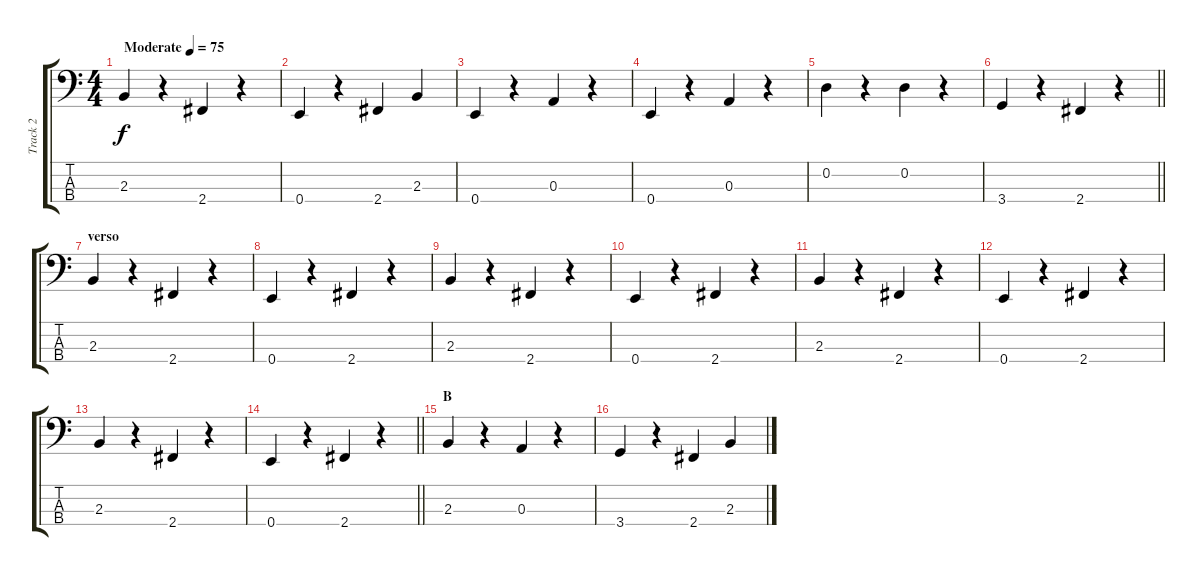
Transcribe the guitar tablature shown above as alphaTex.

\track ("Track 2" "Track 2") {instrument electricbassfinger}
\staff {score tabs}
\tuning (G2 D2 A1 E1) {hide}
\ts (4 4)
\tempo (75 "Moderate")
\clef f4
\ks c
2.3.4{dy f instrument electricbassfinger} r.4 2.4.4 r.4 |
0.4.4 r.4 2.4.4 2.3.4 |
0.4.4 r.4 0.3.4 r.4 |
0.4.4 r.4 0.3.4 r.4 |
0.2.4 r.4 0.2.4 r.4 |
\barLineRight lightlight
3.4.4 r.4 2.4.4 r.4 |
\section ("" "verso")
2.3.4 r.4 2.4.4 r.4 |
0.4.4 r.4 2.4.4 r.4 |
2.3.4 r.4 2.4.4 r.4 |
0.4.4 r.4 2.4.4 r.4 |
2.3.4 r.4 2.4.4 r.4 |
0.4.4 r.4 2.4.4 r.4 |
2.3.4 r.4 2.4.4 r.4 |
\barLineRight lightlight
0.4.4 r.4 2.4.4 r.4 |
\section ("" "B")
2.3.4 r.4 0.3.4 r.4 |
3.4.4 r.4 2.4.4 2.3.4
